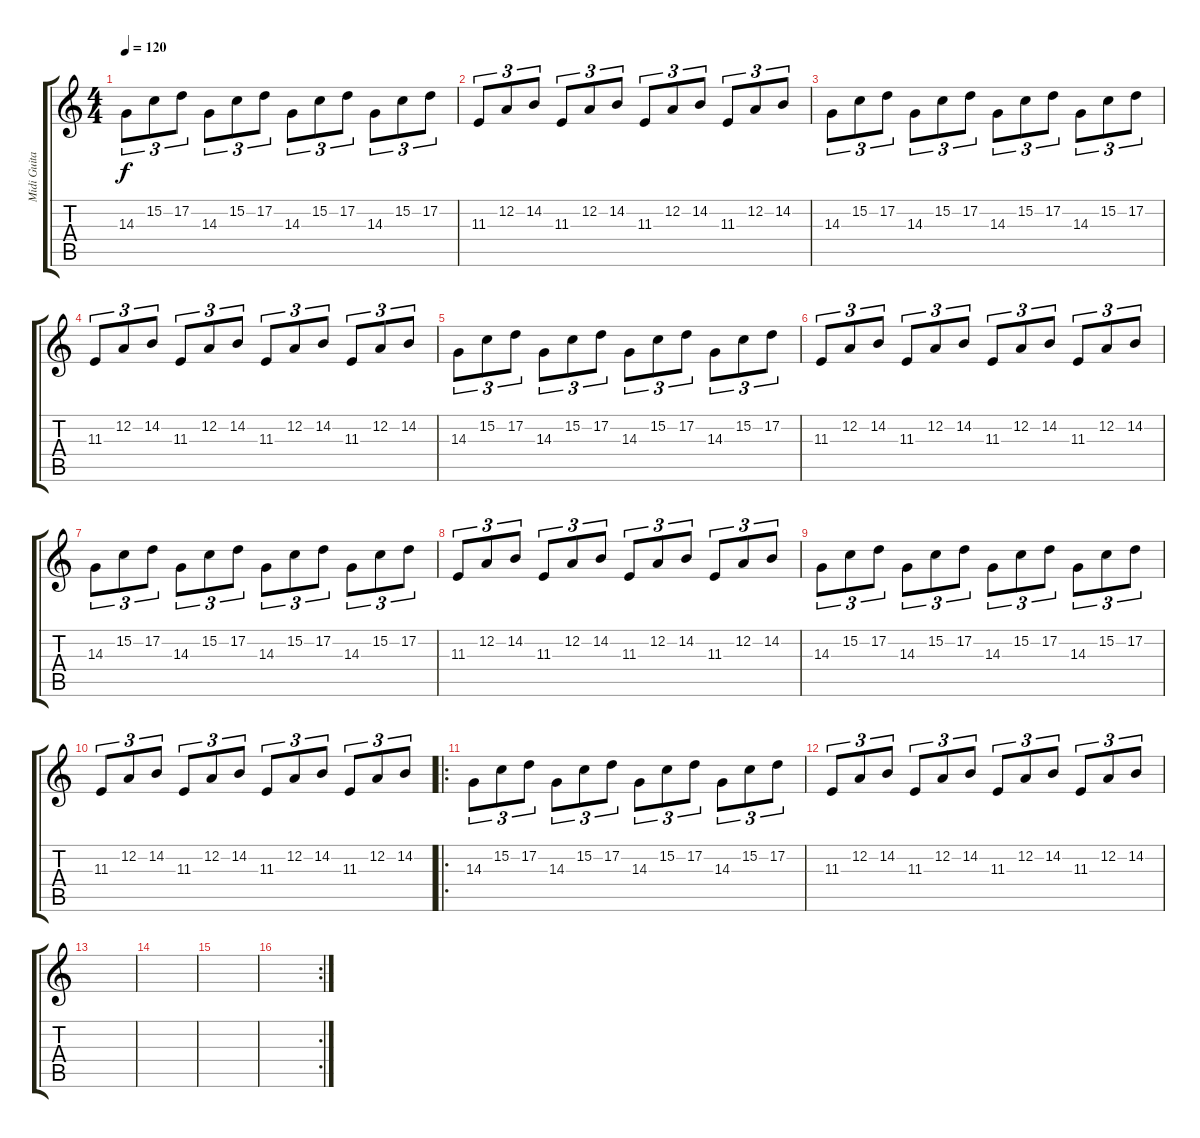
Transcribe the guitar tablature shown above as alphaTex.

\track ("Midi Guitar" "Midi Guita") {instrument pad8sweep}
\staff {score tabs}
\tuning (D4 A3 F3 C3 G2 D2) {hide}
\ts (4 4)
\tempo 120
\clef g2
\ks c
14.3.8{tu (3 2) dy f} 15.2.8{tu (3 2)} 17.2.8{tu (3 2)} 14.3.8{tu (3 2)} 15.2.8{tu (3 2)} 17.2.8{tu (3 2)} 14.3.8{tu (3 2)} 15.2.8{tu (3 2)} 17.2.8{tu (3 2)} 14.3.8{tu (3 2)} 15.2.8{tu (3 2)} 17.2.8{tu (3 2)} |
11.3.8{tu (3 2)} 12.2.8{tu (3 2)} 14.2.8{tu (3 2)} 11.3.8{tu (3 2)} 12.2.8{tu (3 2)} 14.2.8{tu (3 2)} 11.3.8{tu (3 2)} 12.2.8{tu (3 2)} 14.2.8{tu (3 2)} 11.3.8{tu (3 2)} 12.2.8{tu (3 2)} 14.2.8{tu (3 2)} |
14.3.8{tu (3 2)} 15.2.8{tu (3 2)} 17.2.8{tu (3 2)} 14.3.8{tu (3 2)} 15.2.8{tu (3 2)} 17.2.8{tu (3 2)} 14.3.8{tu (3 2)} 15.2.8{tu (3 2)} 17.2.8{tu (3 2)} 14.3.8{tu (3 2)} 15.2.8{tu (3 2)} 17.2.8{tu (3 2)} |
11.3.8{tu (3 2)} 12.2.8{tu (3 2)} 14.2.8{tu (3 2)} 11.3.8{tu (3 2)} 12.2.8{tu (3 2)} 14.2.8{tu (3 2)} 11.3.8{tu (3 2)} 12.2.8{tu (3 2)} 14.2.8{tu (3 2)} 11.3.8{tu (3 2)} 12.2.8{tu (3 2)} 14.2.8{tu (3 2)} |
14.3.8{tu (3 2)} 15.2.8{tu (3 2)} 17.2.8{tu (3 2)} 14.3.8{tu (3 2)} 15.2.8{tu (3 2)} 17.2.8{tu (3 2)} 14.3.8{tu (3 2)} 15.2.8{tu (3 2)} 17.2.8{tu (3 2)} 14.3.8{tu (3 2)} 15.2.8{tu (3 2)} 17.2.8{tu (3 2)} |
11.3.8{tu (3 2)} 12.2.8{tu (3 2)} 14.2.8{tu (3 2)} 11.3.8{tu (3 2)} 12.2.8{tu (3 2)} 14.2.8{tu (3 2)} 11.3.8{tu (3 2)} 12.2.8{tu (3 2)} 14.2.8{tu (3 2)} 11.3.8{tu (3 2)} 12.2.8{tu (3 2)} 14.2.8{tu (3 2)} |
14.3.8{tu (3 2)} 15.2.8{tu (3 2)} 17.2.8{tu (3 2)} 14.3.8{tu (3 2)} 15.2.8{tu (3 2)} 17.2.8{tu (3 2)} 14.3.8{tu (3 2)} 15.2.8{tu (3 2)} 17.2.8{tu (3 2)} 14.3.8{tu (3 2)} 15.2.8{tu (3 2)} 17.2.8{tu (3 2)} |
11.3.8{tu (3 2)} 12.2.8{tu (3 2)} 14.2.8{tu (3 2)} 11.3.8{tu (3 2)} 12.2.8{tu (3 2)} 14.2.8{tu (3 2)} 11.3.8{tu (3 2)} 12.2.8{tu (3 2)} 14.2.8{tu (3 2)} 11.3.8{tu (3 2)} 12.2.8{tu (3 2)} 14.2.8{tu (3 2)} |
14.3.8{tu (3 2)} 15.2.8{tu (3 2)} 17.2.8{tu (3 2)} 14.3.8{tu (3 2)} 15.2.8{tu (3 2)} 17.2.8{tu (3 2)} 14.3.8{tu (3 2)} 15.2.8{tu (3 2)} 17.2.8{tu (3 2)} 14.3.8{tu (3 2)} 15.2.8{tu (3 2)} 17.2.8{tu (3 2)} |
11.3.8{tu (3 2)} 12.2.8{tu (3 2)} 14.2.8{tu (3 2)} 11.3.8{tu (3 2)} 12.2.8{tu (3 2)} 14.2.8{tu (3 2)} 11.3.8{tu (3 2)} 12.2.8{tu (3 2)} 14.2.8{tu (3 2)} 11.3.8{tu (3 2)} 12.2.8{tu (3 2)} 14.2.8{tu (3 2)} |
\ro
14.3.8{tu (3 2)} 15.2.8{tu (3 2)} 17.2.8{tu (3 2)} 14.3.8{tu (3 2)} 15.2.8{tu (3 2)} 17.2.8{tu (3 2)} 14.3.8{tu (3 2)} 15.2.8{tu (3 2)} 17.2.8{tu (3 2)} 14.3.8{tu (3 2)} 15.2.8{tu (3 2)} 17.2.8{tu (3 2)} |
11.3.8{tu (3 2)} 12.2.8{tu (3 2)} 14.2.8{tu (3 2)} 11.3.8{tu (3 2)} 12.2.8{tu (3 2)} 14.2.8{tu (3 2)} 11.3.8{tu (3 2)} 12.2.8{tu (3 2)} 14.2.8{tu (3 2)} 11.3.8{tu (3 2)} 12.2.8{tu (3 2)} 14.2.8{tu (3 2)} |
|
|
|
\rc 2
